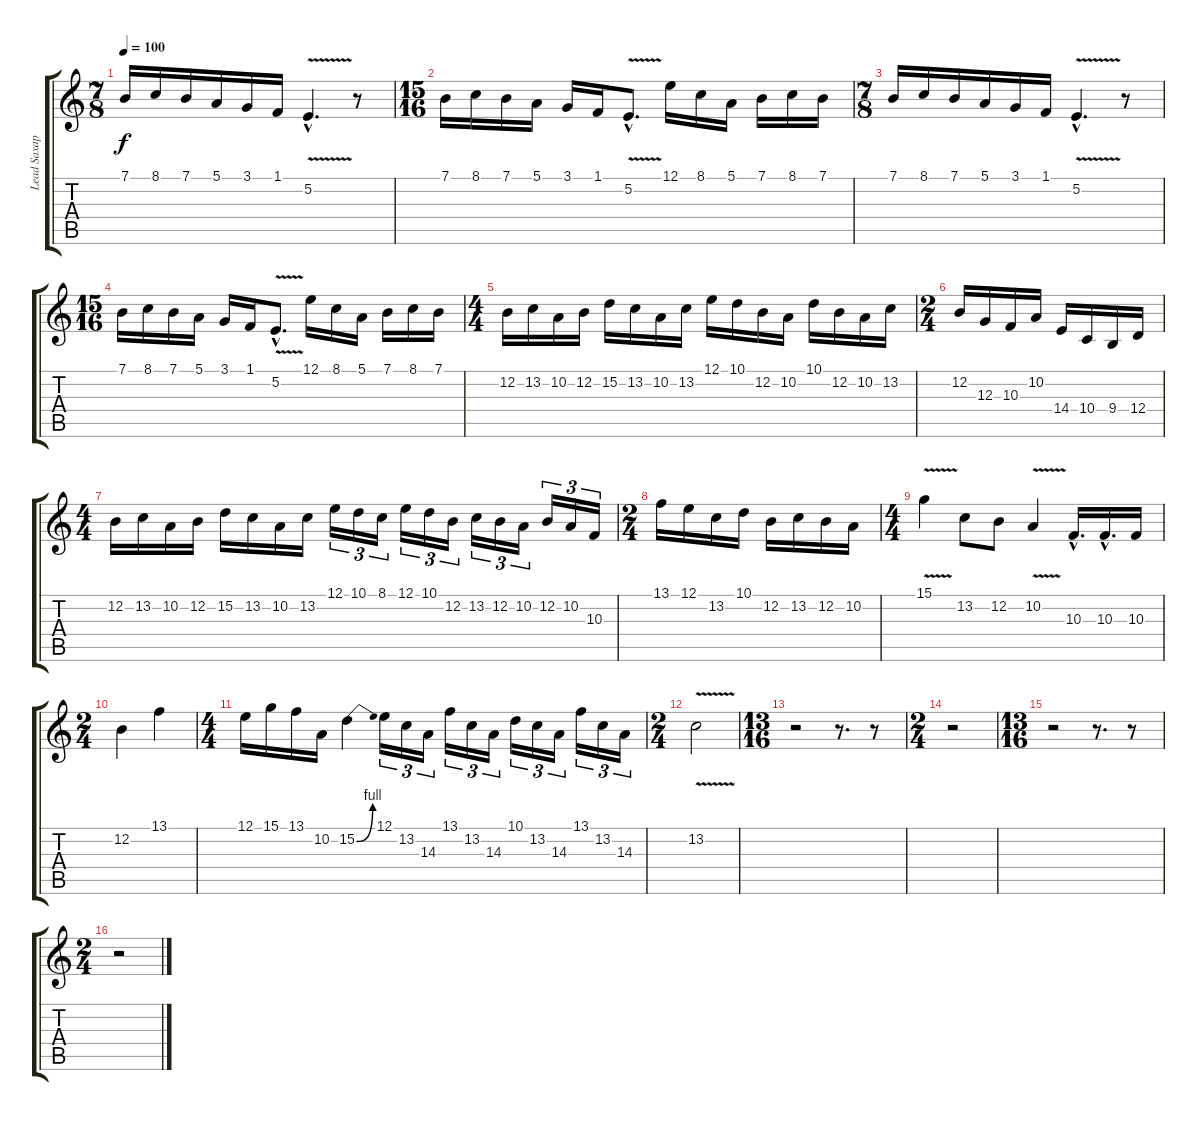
\track ("Lead Saxaphone" "Lead Saxap") {instrument altosax}
\staff {score tabs}
\tuning (E4 B3 G3 D3 A2 E2) {hide}
\ts (7 8)
\tempo 100
\clef g2
\ks c
7.1.16{dy f} 8.1.16 7.1.16 5.1.16 3.1.16 1.1.16 5.2{v hac}.4{d} r.8 |
\ts (15 16)
7.1.16 8.1.16 7.1.16 5.1.16 3.1.16 1.1.16 5.2{v hac}.8{d} 12.1.16 8.1.16 5.1.16 7.1.16 8.1.16 7.1.16 |
\ts (7 8)
7.1.16 8.1.16 7.1.16 5.1.16 3.1.16 1.1.16 5.2{v hac}.4{d} r.8 |
\ts (15 16)
7.1.16 8.1.16 7.1.16 5.1.16 3.1.16 1.1.16 5.2{v hac}.8{d} 12.1.16 8.1.16 5.1.16 7.1.16 8.1.16 7.1.16 |
\ts (4 4)
12.2.16 13.2.16 10.2.16 12.2.16 15.2.16 13.2.16 10.2.16 13.2.16 12.1.16 10.1.16 12.2.16 10.2.16 10.1.16 12.2.16 10.2.16 13.2.16 |
\ts (2 4)
12.2.16 12.3.16 10.3.16 10.2.16 14.4.16 10.4.16 9.4.16 12.4.16 |
\ts (4 4)
12.2.16 13.2.16 10.2.16 12.2.16 15.2.16 13.2.16 10.2.16 13.2.16 12.1.16{tu (3 2)} 10.1.16{tu (3 2)} 8.1.16{tu (3 2)} 12.1.16{tu (3 2)} 10.1.16{tu (3 2)} 12.2.16{tu (3 2)} 13.2.16{tu (3 2)} 12.2.16{tu (3 2)} 10.2.16{tu (3 2)} 12.2.16{tu (3 2)} 10.2.16{tu (3 2)} 10.3.16{tu (3 2)} |
\ts (2 4)
13.1.16 12.1.16 13.2.16 10.1.16 12.2.16 13.2.16 12.2.16 10.2.16 |
\ts (4 4)
15.1{v}.4 13.2.8 12.2.8 10.2{v}.4 10.3{hac}.16{d} 10.3{hac}.16{d} 10.3.16 |
\ts (2 4)
12.2.4 13.1.4 |
\ts (4 4)
12.1.16 15.1.16 13.1.16 10.2.16 15.2{be (bend 0 0 60 4)}.4 12.1.16{tu (3 2)} 13.2.16{tu (3 2)} 14.3.16{tu (3 2)} 13.1.16{tu (3 2)} 13.2.16{tu (3 2)} 14.3.16{tu (3 2)} 10.1.16{tu (3 2)} 13.2.16{tu (3 2)} 14.3.16{tu (3 2)} 13.1.16{tu (3 2)} 13.2.16{tu (3 2)} 14.3.16{tu (3 2)} |
\ts (2 4)
13.2{v}.2 |
\ts (13 16)
r.2 r.8{d} r.8 |
\ts (2 4)
r.2 |
\ts (13 16)
r.2 r.8{d} r.8 |
\ts (2 4)
r.2
